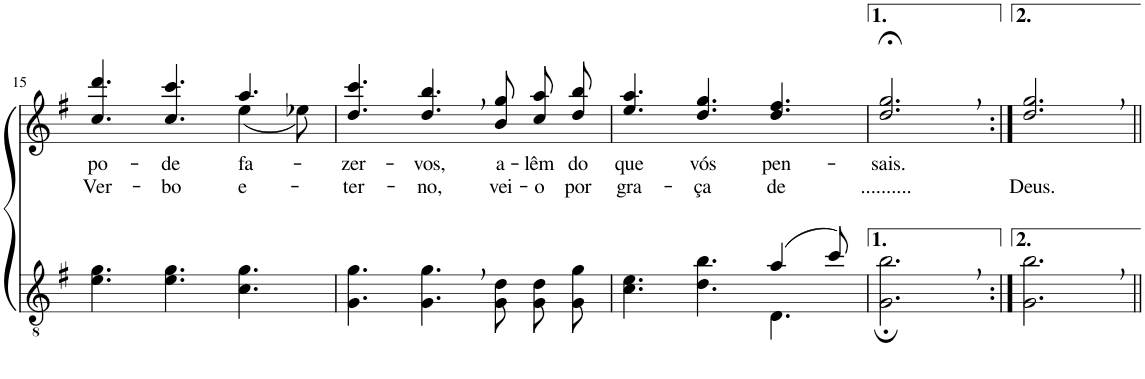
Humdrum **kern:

**kern	**kern	**text	**text
*part2	*part1	*part1	*part1
*staff2	*staff1	*staff1	*staff1
*I"Parte III e IV	*I"Parte I e II	*	*
!!LO:PB:g=z
*clefGv2	*clefG2	*	*
*Trd5c9	*Trd5c9	*	*
*k[f#]	*k[f#]	*	*
*M9/8	*M9/8	*	*
=15	=15	=15	=15
!	!	!LO:LY:b	!LO:LY:b
*	*^	*	*
4.e\ 4.g\	4.cc/ 4.ddd/	2.ryy	po-	Ver-
!	!	!	!LO:LY:b	!LO:LY:b
4.e\ 4.g\	4.cc/ 4.ccc/	.	-de	-bo
!	!	!	!LO:LY:b	!LO:LY:b
4.c\ 4.g\	4.aa/	(4ee\	fa-	e-
.	.	8ee-X\)	.	.
=16	=16	=16	=16	=16
!	!	!	!LO:LY:b	!LO:LY:b
*	*v	*v	*	*
4.G\ 4.g\	4.dd/ 4.ccc/	-zer-	-ter-
!	!	!LO:LY:b	!LO:LY:b
4.G\, 4.g\,	4.dd/, 4.bb/,	-vos,	-no,
!	!	!LO:LY:b	!LO:LY:b
8G\ 8d\L	8b\ 8gg\L	a-	vei-
!	!	!LO:LY:b	!LO:LY:b
8G\ 8d\	8cc\ 8aa\	-lêm	-o
!	!	!LO:LY:b	!LO:LY:b
8G\ 8g\J	8dd\ 8bb\J	do	por
=17	=17	=17	=17
*^	*	*	*
!	!	!	!LO:LY:b	!LO:LY:b
2.ryy	4.c\ 4.e\	4.ee/ 4.aa/	que	gra-
!	!	!	!LO:LY:b	!LO:LY:b
.	4.d\ 4.b\	4.dd/ 4.gg/	vós	-ça
!	!	!	!LO:LY:b	!LO:LY:b
(4a/	4.D\	4.dd/ 4.ff#/	pen-	de
8cc/)	.	.	.	.
*v	*v	*	*	*
=18	=18	=18	=18
!	!	!LO:LY:b	!LO:LY:b
2.G\;, 2.b\;,	2.dd/;<, 2.gg/;<,	-sais.	..........
=19:|!	=19:|!	=19:|!	=19:|!
!	!	!	!LO:LY:b
2.G\, 2.b\,	2.dd/, 2.gg/,	.	Deus.
=||	=||	=||	=||
*-	*-	*-	*-
